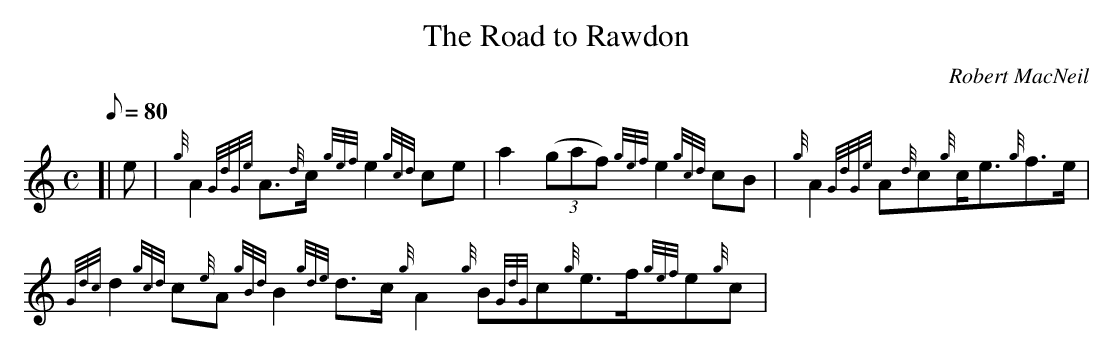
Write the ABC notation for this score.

X:1
T:The Road to Rawdon
M:C
L:1/8
Q:80
C:Robert MacNeil
K:HP
[| e | \
{g}A2{GdGe}A3/2{d}c/2{gef}e2{gcd}ce | \
a2((3gaf){gef}e2{gcd}cB | \
{g}A2{GdGe}A{d}c{g}c/2e3/2{g}f3/2e/2 |
{Gdc}d2{gcd}c{e}A{gBd}B2{gde}d3/2c/2{g}A2{g}B{GdG}c{g}e3/2f/2{gef}e{g}c |
